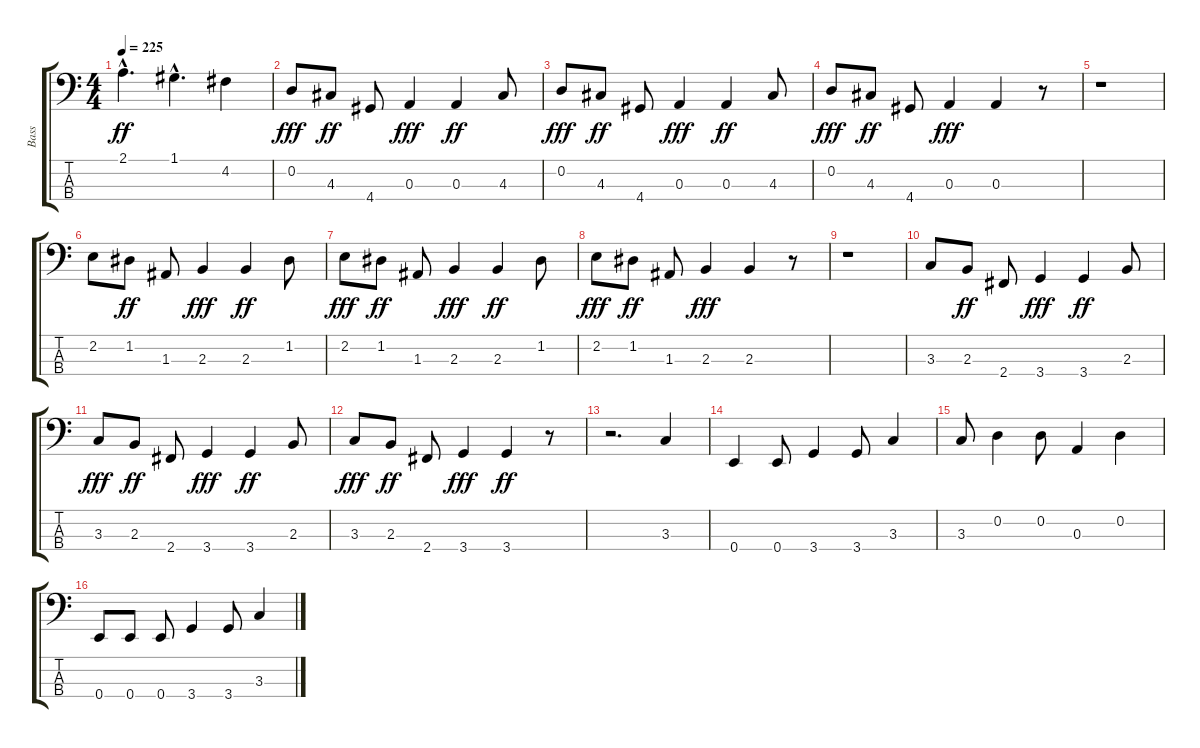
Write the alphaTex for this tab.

\track ("Bass" "Bass") {instrument electricbasspick}
\staff {score tabs}
\tuning (G2 D2 A1 E1) {hide}
\ts (4 4)
\tempo 225
\clef f4
\ks c
2.1{hac}.4{d dy ff} 1.1{hac}.4{d} 4.2.4 |
0.2.8{dy fff} 4.3.8{dy ff} 4.4.8 0.3.4{dy fff} 0.3.4{dy ff} 4.3.8 |
0.2.8{dy fff} 4.3.8{dy ff} 4.4.8 0.3.4{dy fff} 0.3.4{dy ff} 4.3.8 |
0.2.8{dy fff} 4.3.8{dy ff} 4.4.8 0.3.4{dy fff} 0.3.4 r.8 |
r.1 |
2.2.8 1.2.8{dy ff} 1.3.8 2.3.4{dy fff} 2.3.4{dy ff} 1.2.8 |
2.2.8{dy fff} 1.2.8{dy ff} 1.3.8 2.3.4{dy fff} 2.3.4{dy ff} 1.2.8 |
2.2.8{dy fff} 1.2.8{dy ff} 1.3.8 2.3.4{dy fff} 2.3.4 r.8 |
r.1 |
3.3.8 2.3.8{dy ff} 2.4.8 3.4.4{dy fff} 3.4.4{dy ff} 2.3.8 |
3.3.8{dy fff} 2.3.8{dy ff} 2.4.8 3.4.4{dy fff} 3.4.4{dy ff} 2.3.8 |
3.3.8{dy fff} 2.3.8{dy ff} 2.4.8 3.4.4{dy fff} 3.4.4{dy ff} r.8 |
r.2{d} 3.3.4 |
0.4.4 0.4.8 3.4.4 3.4.8 3.3.4 |
3.3.8 0.2.4 0.2.8 0.3.4 0.2.4 |
0.4.8 0.4.8 0.4.8 3.4.4 3.4.8 3.3.4
